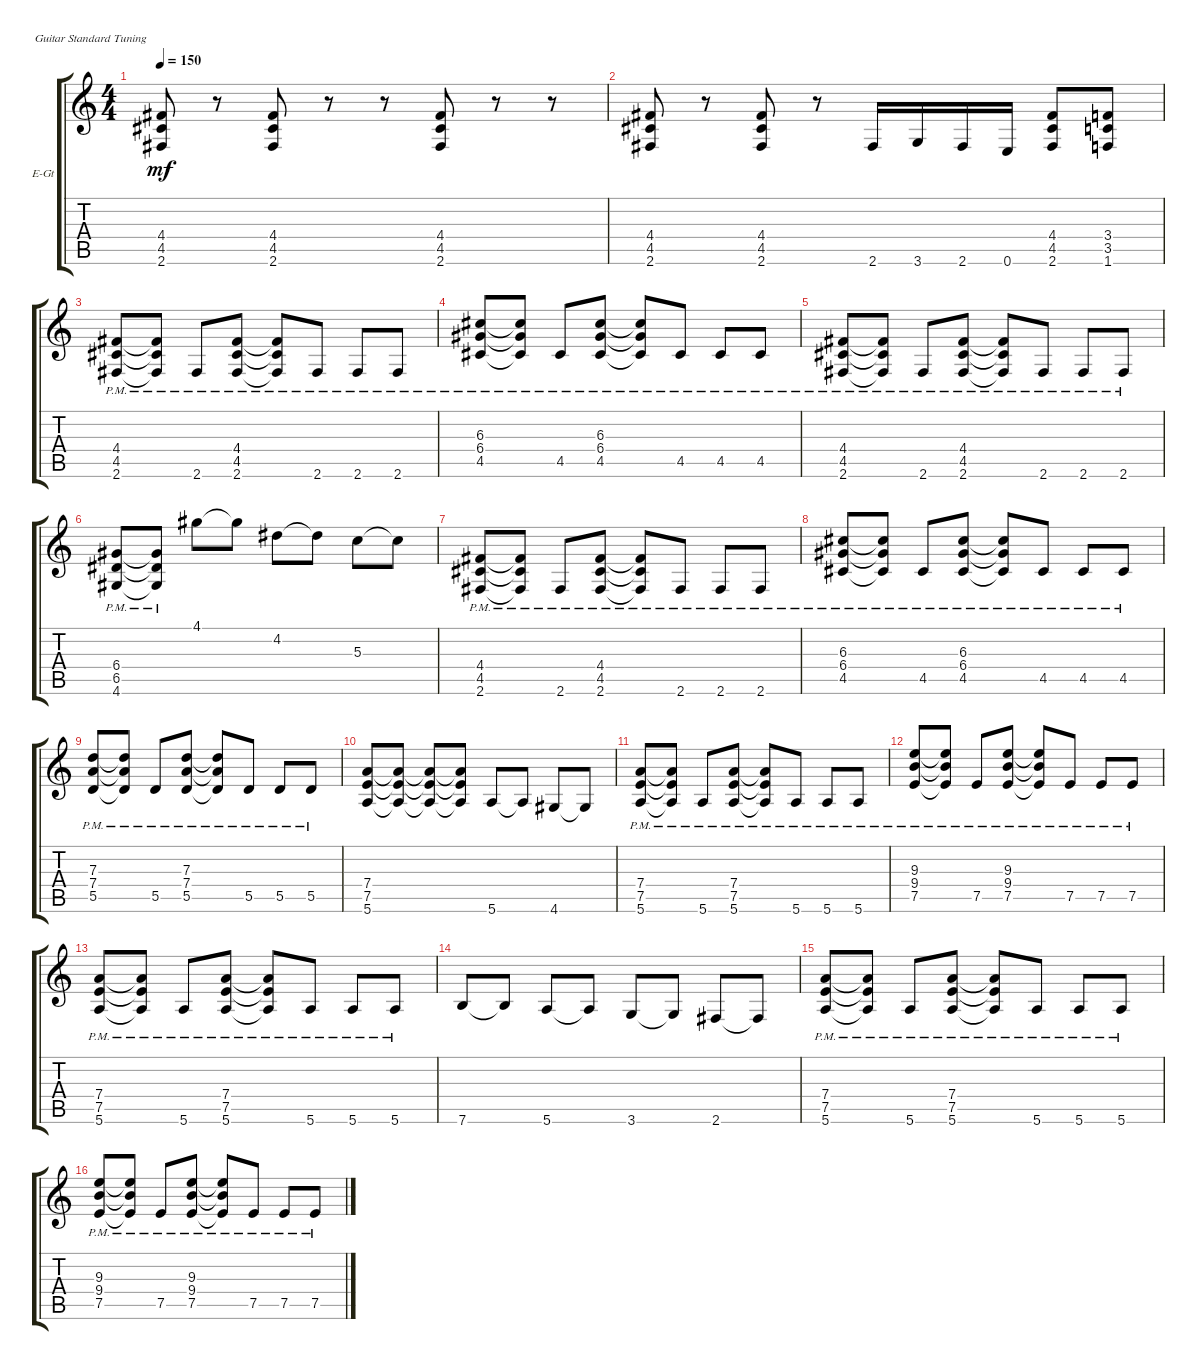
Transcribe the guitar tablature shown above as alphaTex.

\defaultSystemsLayout 4
\bracketExtendMode groupsimilarinstruments
\firstSystemTrackNameOrientation horizontal
\otherSystemsTrackNameOrientation horizontal
\track ("Electric Guitar" "E-Gt") {instrument distortionguitar}
\staff {score tabs}
\tuning (E4 B3 G3 D3 A2 E2)
\ts (4 4)
\tempo 150
\clef g2
\ks c
(2.6 4.4 4.5).8{dy mf} r.8 (2.6 4.5 4.4).8 r.8 r.8 (2.6 4.4 4.5).8 r.8 r.8 |
(2.6 4.5 4.4).8 r.8 (2.6 4.4 4.5).8 r.8 2.6.16 3.6.16 2.6.16 0.6.16 (2.6 4.4 4.5).8 (1.6 3.4 3.5).8 |
(2.6{pm} 4.5{pm} 4.4{pm}).8 (4.4{pm t} 4.5{pm t} 2.6{pm t}).8 2.6{pm}.8 (2.6{pm} 4.5 4.4).8 (2.6{pm t} 4.5{t} 4.4{t}).8 2.6{pm}.8 2.6{pm}.8 2.6{pm}.8 |
(4.5{pm} 6.4 6.3).8 (6.3{t} 6.4{t} 4.5{pm t}).8 4.5{pm}.8 (4.5{pm} 6.4 6.3).8 (6.3{t} 6.4{t} 4.5{pm t}).8 4.5{pm}.8 4.5{pm}.8 4.5{pm}.8 |
(2.6{pm} 4.5{pm} 4.4{pm}).8 (4.4{pm t} 4.5{pm t} 2.6{pm t}).8 2.6{pm}.8 (2.6{pm} 4.5 4.4).8 (2.6{pm t} 4.5{t} 4.4{t}).8 2.6{pm}.8 2.6{pm}.8 2.6{pm}.8 |
(6.5{pm} 6.4 4.6).8 (6.4{t} 6.5{pm t} 4.6{t}).8 4.1.8 4.1{t}.8 4.2.8 4.2{t}.8 5.3.8 5.3{t}.8 |
(2.6{pm} 4.5{pm} 4.4{pm}).8 (4.4{pm t} 4.5{pm t} 2.6{pm t}).8 2.6{pm}.8 (2.6{pm} 4.5 4.4).8 (2.6{pm t} 4.5{t} 4.4{t}).8 2.6{pm}.8 2.6{pm}.8 2.6{pm}.8 |
(4.5{pm} 6.4 6.3).8 (6.3{t} 6.4{t} 4.5{pm t}).8 4.5{pm}.8 (4.5{pm} 6.4 6.3).8 (6.3{t} 6.4{t} 4.5{pm t}).8 4.5{pm}.8 4.5{pm}.8 4.5{pm}.8 |
(5.5{pm} 7.4 7.3).8 (7.3{t} 7.4{t} 5.5{pm t}).8 5.5{pm}.8 (5.5{pm} 7.4 7.3).8 (7.3{t} 7.4{t} 5.5{pm t}).8 5.5{pm}.8 5.5{pm}.8 5.5{pm}.8 |
(5.6 7.5 7.4).8 (7.4{t} 7.5{t} 5.6{t}).8 (5.6{t} 7.5{t} 7.4{t}).8 (5.6{t} 7.5{t} 7.4{t}).8 5.6.8 5.6{t}.8 4.6.8 4.6{t}.8 |
(5.6{pm} 7.5{pm} 7.4{pm}).8 (7.4{pm t} 7.5{pm t} 5.6{pm t}).8 5.6{pm}.8 (5.6{pm} 7.5 7.4).8 (5.6{pm t} 7.5{t} 7.4{t}).8 5.6{pm}.8 5.6{pm}.8 5.6{pm}.8 |
(7.5{pm} 9.4 9.3).8 (9.3{t} 9.4{t} 7.5{pm t}).8 7.5{pm}.8 (7.5{pm} 9.4 9.3).8 (9.3{t} 9.4{t} 7.5{pm t}).8 7.5{pm}.8 7.5{pm}.8 7.5{pm}.8 |
(5.6{pm} 7.5{pm} 7.4{pm}).8 (7.4{pm t} 7.5{pm t} 5.6{pm t}).8 5.6{pm}.8 (5.6{pm} 7.5 7.4).8 (5.6{pm t} 7.5{t} 7.4{t}).8 5.6{pm}.8 5.6{pm}.8 5.6{pm}.8 |
7.6.8 7.6{t}.8 5.6.8 5.6{t}.8 3.6.8 3.6{t}.8 2.6.8 2.6{t}.8 |
(5.6{pm} 7.5{pm} 7.4{pm}).8 (7.4{pm t} 7.5{pm t} 5.6{pm t}).8 5.6{pm}.8 (5.6{pm} 7.5 7.4).8 (5.6{pm t} 7.5{t} 7.4{t}).8 5.6{pm}.8 5.6{pm}.8 5.6{pm}.8 |
(7.5{pm} 9.4 9.3).8 (9.3{t} 9.4{t} 7.5{pm t}).8 7.5{pm}.8 (7.5{pm} 9.4 9.3).8 (9.3{t} 9.4{t} 7.5{pm t}).8 7.5{pm}.8 7.5{pm}.8 7.5{pm}.8
